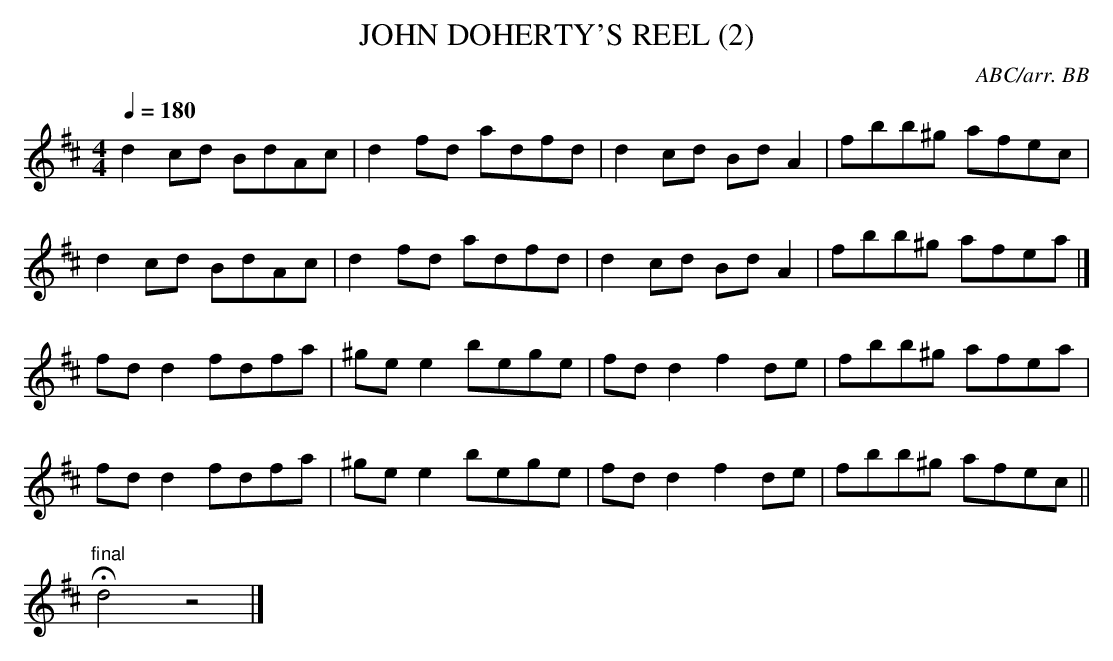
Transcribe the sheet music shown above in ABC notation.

X:1
T:JOHN DOHERTY'S REEL (2)
C:ABC/arr. BB
Q:1/4=180
M:4/4
L:1/8
K:D
d2cd BdAc|d2fd adfd|d2cd Bd A2|fbb^g afec|
d2 cd BdAc|d2 fd adfd|d2 cd Bd A2|fbb^g afea|]
fd d2 fdfa|^ge e2 bege|fd d2 f2 de|fbb^g afea|
fd d2 fdfa|^ge e2 bege|fd d2 f2 de|fbb^g afec||
"final"Hd4z4|]
